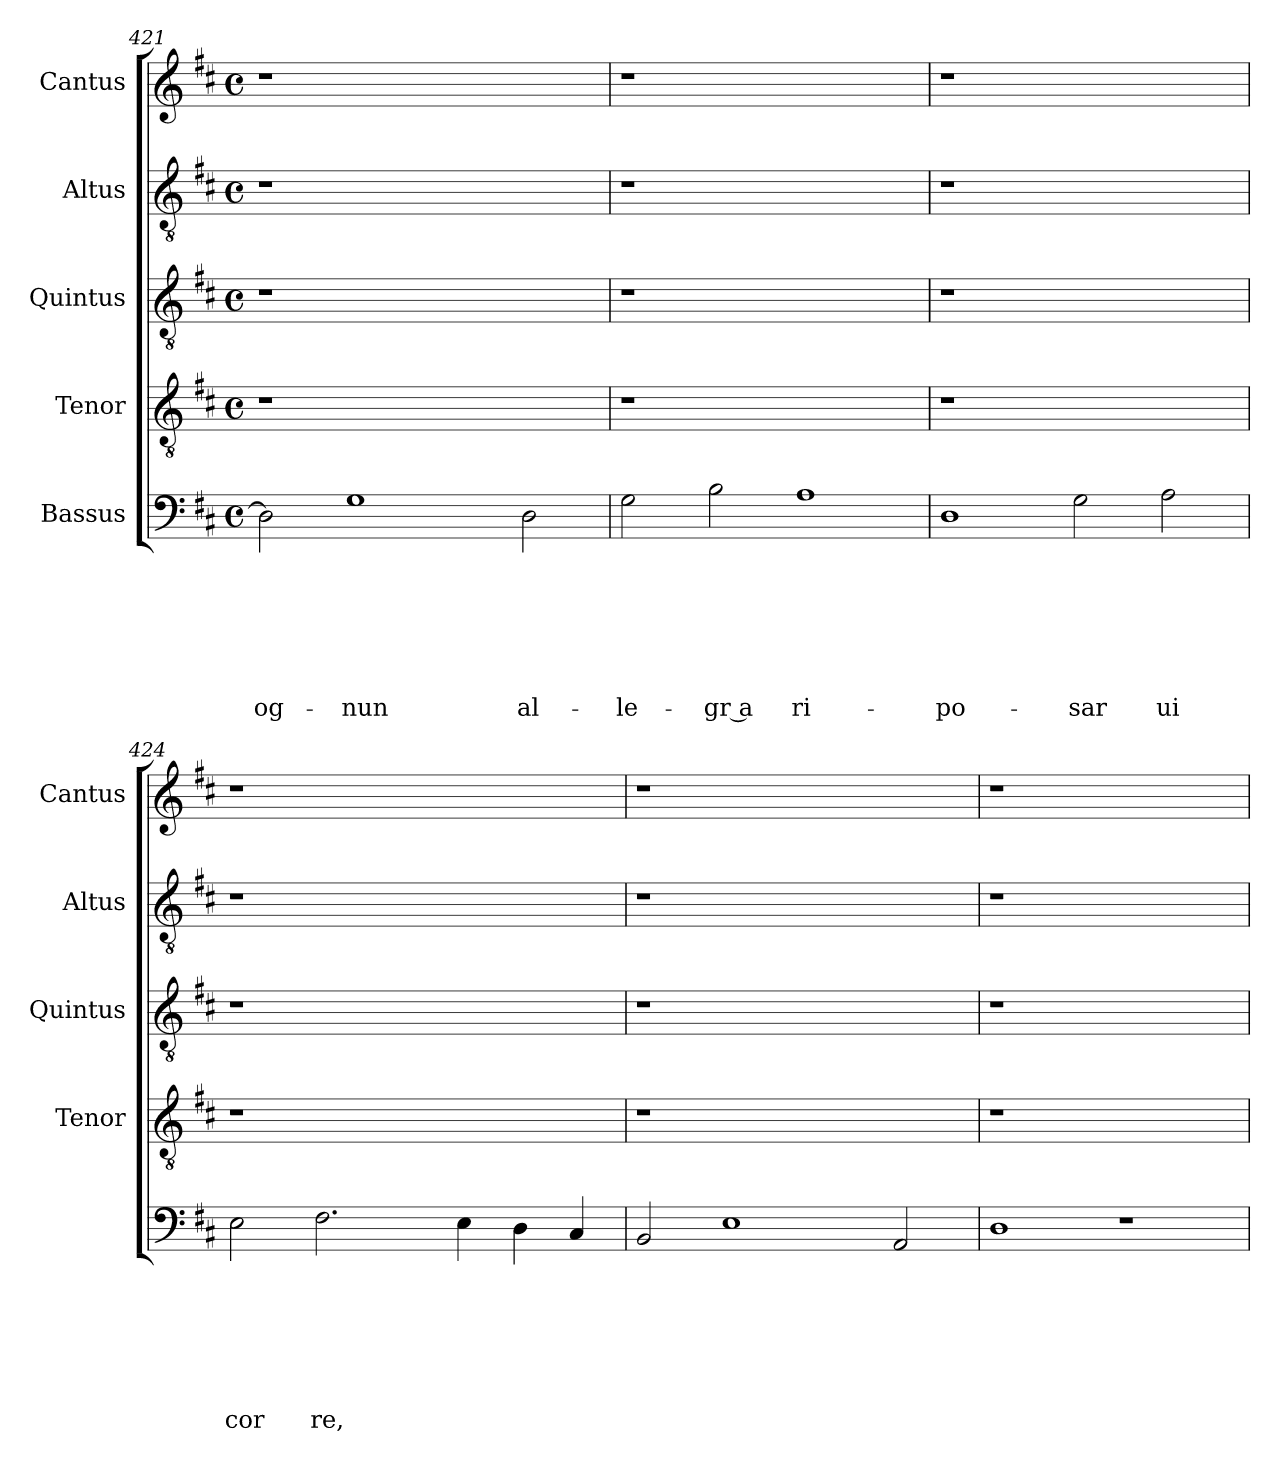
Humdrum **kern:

**kern	**text	**text	**text	**text	**text	**text	**text	**kern	**kern	**kern	**kern
*part5	*part5	*part5	*part5	*part5	*part5	*part5	*part5	*part4	*part3	*part2	*part1
*staff5	*staff5	*staff5	*staff5	*staff5	*staff5	*staff5	*staff5	*staff4	*staff3	*staff2	*staff1
*I"Bassus	*	*	*	*	*	*	*	*I"Tenor	*I"Quintus	*I"Altus	*I"Cantus
*	*	*	*	*	*	*	*	*I'Tenor	*I'Quintus	*I'Altus	*I'Cantus
*clefF4	*	*	*	*	*	*	*	*clefGv2	*clefGv2	*clefGv2	*clefG2
*k[f#c#]	*	*	*	*	*	*	*	*k[f#c#]	*k[f#c#]	*k[f#c#]	*k[f#c#]
*D:	*	*	*	*	*	*	*	*D:	*D:	*D:	*D:
*M4/4	*	*	*	*	*	*	*	*M4/4	*M4/4	*M4/4	*M4/4
*met(c)	*	*	*	*	*	*	*	*met(c)	*met(c)	*met(c)	*met(c)
=421	=421	=421	=421	=421	=421	=421	=421	=421	=421	=421	=421
!	!	!	!	!	!	!	!LO:LY:b:rj	!	!	!	!
2D\]	.	.	.	.	.	.	og-	1r	1r	1r	1r
!	!	!	!	!	!	!	!LO:LY:b	!	!	!	!
1G	.	.	.	.	.	.	-nun	.	.	.	.
.	.	.	.	.	.	.	.	1ryy	1ryy	1ryy	1ryy
!	!	!	!	!	!	!	!LO:LY:b	!	!	!	!
2D\	.	.	.	.	.	.	al-	.	.	.	.
=422	=422	=422	=422	=422	=422	=422	=422	=422	=422	=422	=422
!	!	!	!	!	!	!	!LO:LY:b	!	!	!	!
2G\	.	.	.	.	.	.	-le-	1r	1r	1r	1r
!	!	!	!	!	!	!	!LO:LY:b:rj	!	!	!	!
2B\	.	.	.	.	.	.	-gr a	.	.	.	.
!	!	!	!	!	!	!	!LO:LY:b	!	!	!	!
1A	.	.	.	.	.	.	ri-	1ryy	1ryy	1ryy	1ryy
=423	=423	=423	=423	=423	=423	=423	=423	=423	=423	=423	=423
!	!	!	!	!	!	!	!LO:LY:b	!	!	!	!
1D	.	.	.	.	.	.	-po-	1r	1r	1r	1r
!	!	!	!	!	!	!	!LO:LY:b	!	!	!	!
2G\	.	.	.	.	.	.	-sar	1ryy	1ryy	1ryy	1ryy
!	!	!	!	!	!	!	!LO:LY:b	!	!	!	!
2A\	.	.	.	.	.	.	ui	.	.	.	.
!!LO:LB:g=z
=424	=424	=424	=424	=424	=424	=424	=424	=424	=424	=424	=424
!	!	!	!	!	!	!	!LO:LY:b	!	!	!	!
2E\	.	.	.	.	.	.	cor	1r	1r	1r	1r
!	!	!	!	!	!	!	!LO:LY:b	!	!	!	!
2.F#\	.	.	.	.	.	.	re,	.	.	.	.
.	.	.	.	.	.	.	.	1ryy	1ryy	1ryy	1ryy
4E\	.	.	.	.	.	.	.	.	.	.	.
4D\	.	.	.	.	.	.	.	.	.	.	.
4C#/	.	.	.	.	.	.	.	.	.	.	.
=425	=425	=425	=425	=425	=425	=425	=425	=425	=425	=425	=425
2BB/	.	.	.	.	.	.	.	1r	1r	1r	1r
1E	.	.	.	.	.	.	.	.	.	.	.
.	.	.	.	.	.	.	.	1ryy	1ryy	1ryy	1ryy
2AA/	.	.	.	.	.	.	.	.	.	.	.
=426	=426	=426	=426	=426	=426	=426	=426	=426	=426	=426	=426
1D	.	.	.	.	.	.	.	1r	1r	1r	1r
1r	.	.	.	.	.	.	.	1ryy	1ryy	1ryy	1ryy
=	=	=	=	=	=	=	=	=	=	=	=
*-	*-	*-	*-	*-	*-	*-	*-	*-	*-	*-	*-
